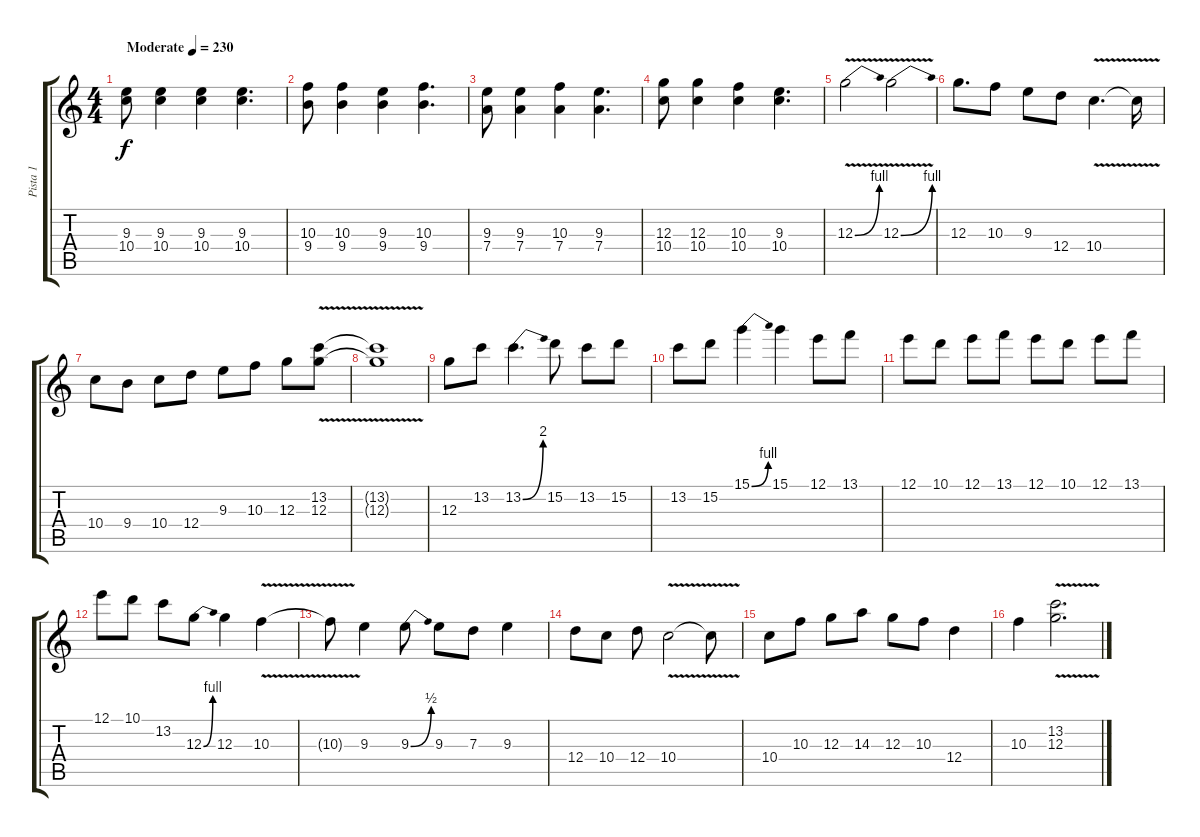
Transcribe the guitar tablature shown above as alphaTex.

\track ("Pista 1" "Pista 1") {instrument overdrivenguitar}
\staff {score tabs}
\tuning (E4 B3 G3 D3 A2 E2) {hide}
\ts (4 4)
\tempo (230 "Moderate")
\clef g2
\ks c
(9.3 10.4).8{dy f instrument overdrivenguitar} (9.3 10.4).4 (9.3 10.4).4 (9.3 10.4).4{d} |
(10.3 9.4).8 (10.3 9.4).4 (9.3 9.4).4 (10.3 9.4).4{d} |
(9.3 7.4).8 (9.3 7.4).4 (10.3 7.4).4 (9.3 7.4).4{d} |
(12.3 10.4).8 (12.3 10.4).4 (10.3 10.4).4 (9.3 10.4).4{d} |
12.3{be (bend 0 0 60 4) v}.2 12.3{be (bend 0 0 60 4) v}.2 |
12.3.8{d} 10.3.8 9.3.8 12.4.8 10.4{v}.4{d} 10.4{t}.16 |
10.4.8 9.4.8 10.4.8 12.4.8 9.3.8 10.3.8 12.3.8 (13.2{v} 12.3).8 |
(13.2{t} 12.3{t}).1 |
12.3.8 13.2.8 13.2{be (bend 0 0 60 8)}.4{d} 15.2.8 13.2.8 15.2.8 |
13.2.8 15.2.8 15.1{be (bend 0 0 60 4)}.4 15.1.4 12.1.8 13.1.8 |
12.1.8 10.1.8 12.1.8 13.1.8 12.1.8 10.1.8 12.1.8 13.1.8 |
12.1.8 10.1.8 13.2.8 12.3{be (bend 0 0 60 4)}.8 12.3.4 10.3{v}.4 |
10.3{t}.8 9.3.4 9.3{be (bend 0 0 60 2)}.8 9.3.8 7.3.8 9.3.4 |
12.4.8 10.4.8 12.4.8 10.4{v}.2 10.4{t}.8 |
10.4.8 10.3.8 12.3.8 14.3.8 12.3.8 10.3.8 12.4.4 |
10.3.4 (13.2{v} 12.3{v}).2{d}
